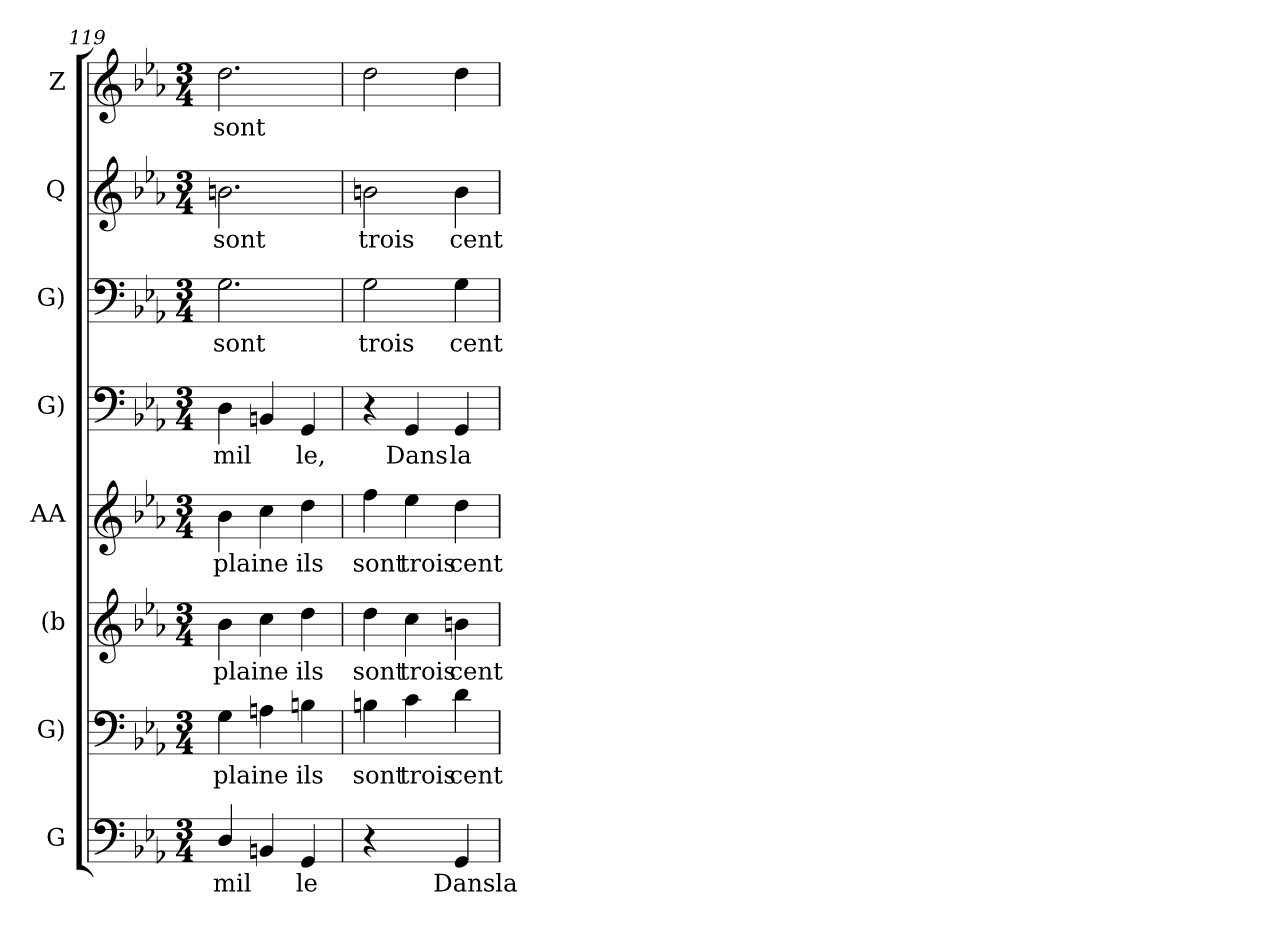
**kern	**text	**kern	**text	**kern	**text	**kern	**text	**kern	**text	**kern	**text	**kern	**text	**kern	**text
*part8	*part8	*part7	*part7	*part6	*part6	*part5	*part5	*part4	*part4	*part3	*part3	*part2	*part2	*part1	*part1
*staff8	*staff8	*staff7	*staff7	*staff6	*staff6	*staff5	*staff5	*staff4	*staff4	*staff3	*staff3	*staff2	*staff2	*staff1	*staff1
*I"G	*	*I"G)	*	*I"(b	*	*I"AA	*	*I"G)	*	*I"G)	*	*I"Q	*	*I"Z	*
*clefF4	*	*clefF4	*	*clefG2	*	*clefG2	*	*clefF4	*	*clefF4	*	*clefG2	*	*clefG2	*
*k[b-e-a-]	*	*k[b-e-a-]	*	*k[b-e-a-]	*	*k[b-e-a-]	*	*k[b-e-a-]	*	*k[b-e-a-]	*	*k[b-e-a-]	*	*k[b-e-a-]	*
*M3/4	*	*M3/4	*	*M3/4	*	*M3/4	*	*M3/4	*	*M3/4	*	*M3/4	*	*M3/4	*
=119	=119	=119	=119	=119	=119	=119	=119	=119	=119	=119	=119	=119	=119	=119	=119
4Di/	mil-	4Gi\	plaine	4b-i\	plaine	4b-i\	plaine	4Di\	mil-	2.Gi\	sont	2.bni\	sont	2.ddi\	sont
4BBni/	--	4Ani\	.	4cci\	.	4cci\	.	4BBni/	--	.	.	.	.	.	.
4GGi/	le	4Bni\	ils	4ddi\	ils	4ddi\	ils	4GGi/	le,	.	.	.	.	.	.
!!LO:LB:g=z
=120	=120	=120	=120	=120	=120	=120	=120	=120	=120	=120	=120	=120	=120	=120	=120
4r	.	4Bni\	sont	4ddi\	sont	4ffi\	sont	4r	.	2Gi\	trois	2bni\	trois	2ddi\	.
4ryy	.	4ci\	trois	4cci\	trois	4ee-i\	trois	4GGi/	Dans	.	.	.	.	.	.
4GGi/	Dansla	4di\	cent	4bni\	cent	4ddi\	cent	4GGi/	la	4Gi\	cent	4bi\	cent	4ddi\	.
=	=	=	=	=	=	=	=	=	=	=	=	=	=	=	=
*-	*-	*-	*-	*-	*-	*-	*-	*-	*-	*-	*-	*-	*-	*-	*-
